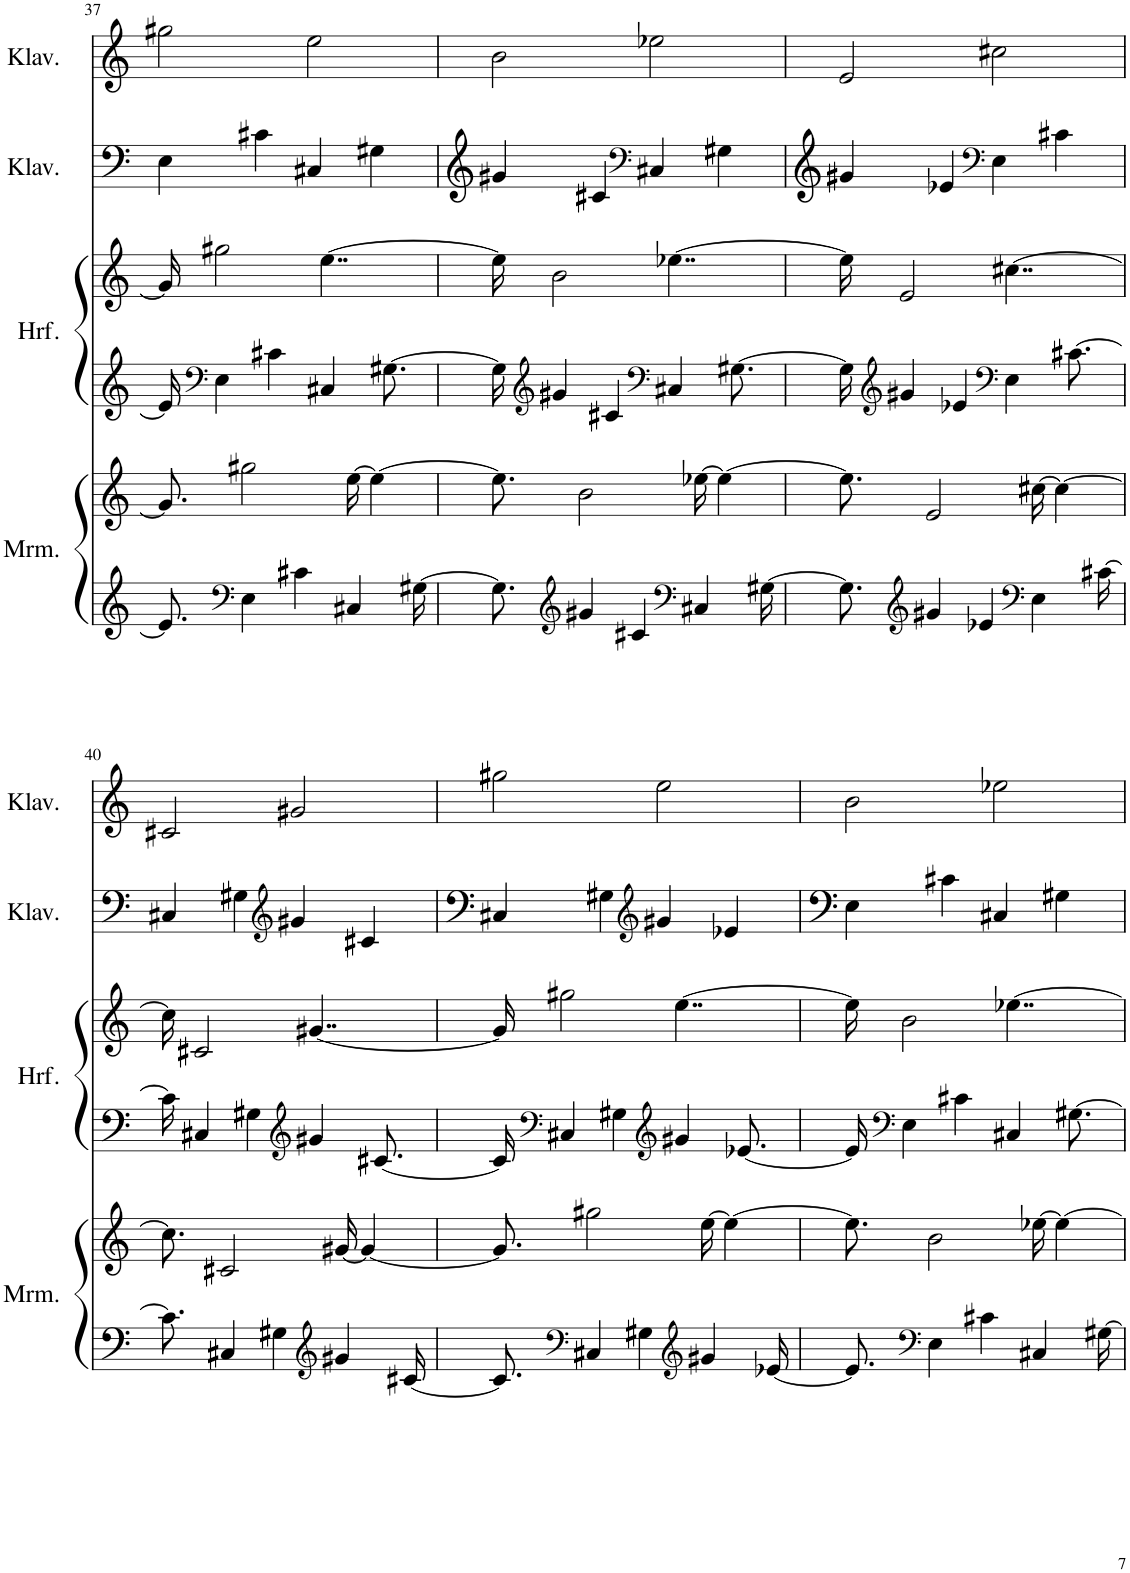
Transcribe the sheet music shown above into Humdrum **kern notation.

**kern	**kern	**kern	**kern	**kern	**kern
*part4	*part4	*part3	*part3	*part2	*part1
*staff6	*staff5	*staff4	*staff3	*staff2	*staff1
*I"Marimba	*	*I"Harfe	*	*I"Klavier	*I"Klavier
*I'Mrm.	*	*I'Hrf.	*	*I'Klav.	*I'Klav.
!!LO:PB:g=z
*clefG2	*clefG2	*clefG2	*clefG2	*clefG2	*clefG2
*k[]	*k[]	*k[]	*k[]	*k[]	*k[]
*M4/4	*M4/4	*M4/4	*M4/4	*M4/4	*M4/4
=37	=37	=37	=37	=37	=37
8.e-/]	8.g#/]	16e-/]	16g#/]	4E\	2gg#X\
*	*	*clefF4	*	*	*
.	.	4E\	2gg#X\	.	.
*clefF4	*	*	*	*	*
4E\	2gg#X\	.	.	.	.
.	.	.	.	4c#X\	.
.	.	4c#X\	.	.	.
4c#X\	.	.	.	.	.
.	.	.	.	4C#X/	2ee\
.	.	4C#X/	[4..ee\	.	.
4C#X/	[16ee\	.	.	.	.
.	4ee\_	.	.	4G#X\	.
.	.	[8.G#X\	.	.	.
[16G#X\	.	.	.	.	.
=38	=38	=38	=38	=38	=38
8.G#\]	8.ee\]	16G#\]	16ee\]	4g#X/	2b\
*	*	*clefG2	*	*	*
.	.	4g#X/	2b\	.	.
*clefG2	*	*	*	*	*
4g#X/	2b\	.	.	.	.
.	.	.	.	4c#X/	.
.	.	4c#X/	.	.	.
4c#X/	.	.	.	.	.
*	*	*	*	*clefF4	*
.	.	.	.	4C#X/	2ee-X\
*	*	*clefF4	*	*	*
.	.	4C#X/	[4..ee-X\	.	.
*clefF4	*	*	*	*	*
4C#X/	[16ee-X\	.	.	.	.
.	4ee-\_	.	.	4G#X\	.
.	.	[8.G#X\	.	.	.
[16G#X\	.	.	.	.	.
=39	=39	=39	=39	=39	=39
8.G#\]	8.ee-\]	16G#\]	16ee-\]	4g#X/	2e/
*	*	*clefG2	*	*	*
.	.	4g#X/	2e/	.	.
*clefG2	*	*	*	*	*
4g#X/	2e/	.	.	.	.
.	.	.	.	4e-X/	.
.	.	4e-X/	.	.	.
4e-X/	.	.	.	.	.
*	*	*	*	*clefF4	*
.	.	.	.	4E\	2cc#X\
*	*	*clefF4	*	*	*
.	.	4E\	[4..cc#X\	.	.
*clefF4	*	*	*	*	*
4E\	[16cc#X\	.	.	.	.
.	4cc#\_	.	.	4c#X\	.
.	.	[8.c#X\	.	.	.
[16c#X\	.	.	.	.	.
!!LO:LB:g=z
=40	=40	=40	=40	=40	=40
8.c#\]	8.cc#\]	16c#\]	16cc#\]	4C#X/	2c#X/
.	.	4C#X/	2c#X/	.	.
4C#X/	2c#X/	.	.	.	.
.	.	.	.	4G#X\	.
.	.	4G#X\	.	.	.
4G#X\	.	.	.	.	.
*	*	*	*	*clefG2	*
.	.	.	.	4g#X/	2g#X/
*	*	*clefG2	*	*	*
.	.	4g#X/	[4..g#X/	.	.
*clefG2	*	*	*	*	*
4g#X/	[16g#X/	.	.	.	.
.	4g#/_	.	.	4c#X/	.
.	.	[8.c#X/	.	.	.
[16c#X/	.	.	.	.	.
=41	=41	=41	=41	=41	=41
8.c#/]	8.g#/]	16c#/]	16g#/]	4C#X/	2gg#X\
*	*	*clefF4	*	*	*
.	.	4C#X/	2gg#X\	.	.
*clefF4	*	*	*	*	*
4C#X/	2gg#X\	.	.	.	.
.	.	.	.	4G#X\	.
.	.	4G#X\	.	.	.
4G#X\	.	.	.	.	.
*	*	*	*	*clefG2	*
.	.	.	.	4g#X/	2ee\
*	*	*clefG2	*	*	*
.	.	4g#X/	[4..ee\	.	.
*clefG2	*	*	*	*	*
4g#X/	[16ee\	.	.	.	.
.	4ee\_	.	.	4e-X/	.
.	.	[8.e-X/	.	.	.
[16e-X/	.	.	.	.	.
=42	=42	=42	=42	=42	=42
8.e-/]	8.ee\]	16e-/]	16ee\]	4E\	2b\
*	*	*clefF4	*	*	*
.	.	4E\	2b\	.	.
*clefF4	*	*	*	*	*
4E\	2b\	.	.	.	.
.	.	.	.	4c#X\	.
.	.	4c#X\	.	.	.
4c#X\	.	.	.	.	.
.	.	.	.	4C#X/	2ee-X\
.	.	4C#X/	[4..ee-X\	.	.
4C#X/	[16ee-X\	.	.	.	.
.	4ee-\_	.	.	4G#X\	.
.	.	[8.G#X\	.	.	.
[16G#X\	.	.	.	.	.
=	=	=	=	=	=
*-	*-	*-	*-	*-	*-
